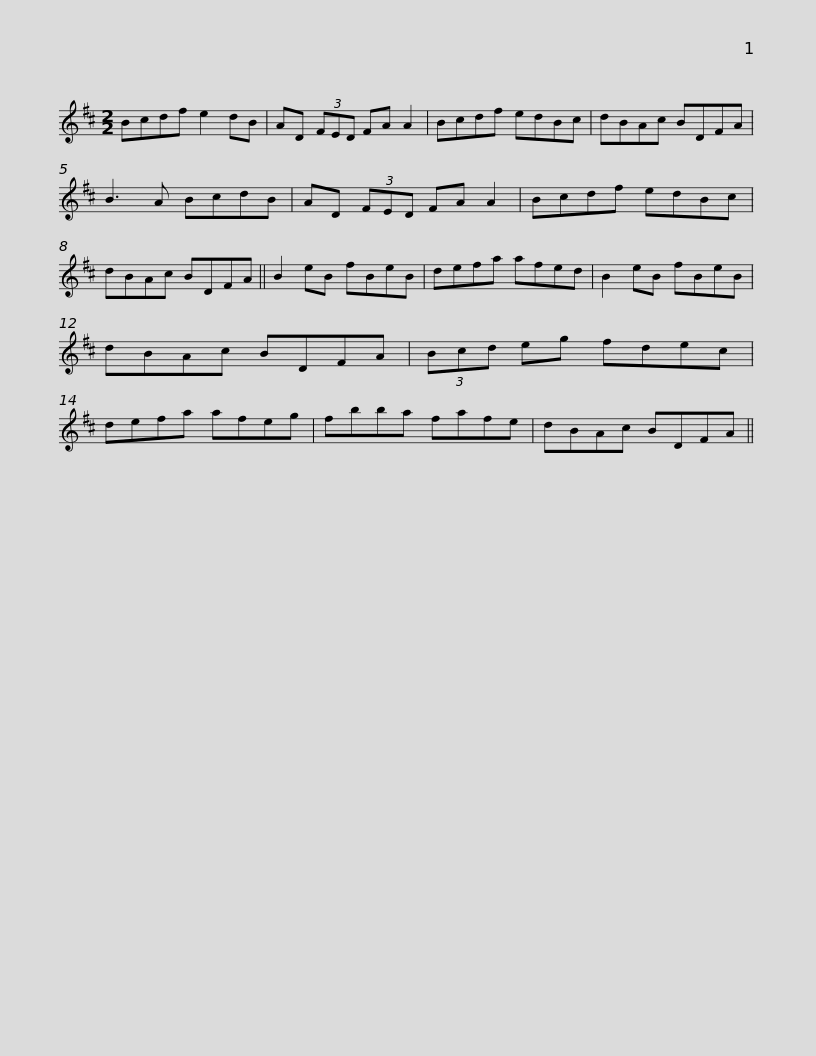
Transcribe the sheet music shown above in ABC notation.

X:1
L:1/8
M:2/2
I:linebreak $
K:Bmin
V:1 treble
V:1
 Bcdf e2 dB | AD (3FED FA A2 | Bcdf edBc | dBAc BDFA | B3 A BcdB |$ %5
 AD (3FED FA A2 | Bcdf edBc | dBAc BDFA || B2 eB fBeB | defa afed |$ %10
 B2 eB fBeB | dBAc BDFA | (3Bcd eg fdec | defa afeg | fbba fafe |$ %15
 dBAc BDFA || %16
